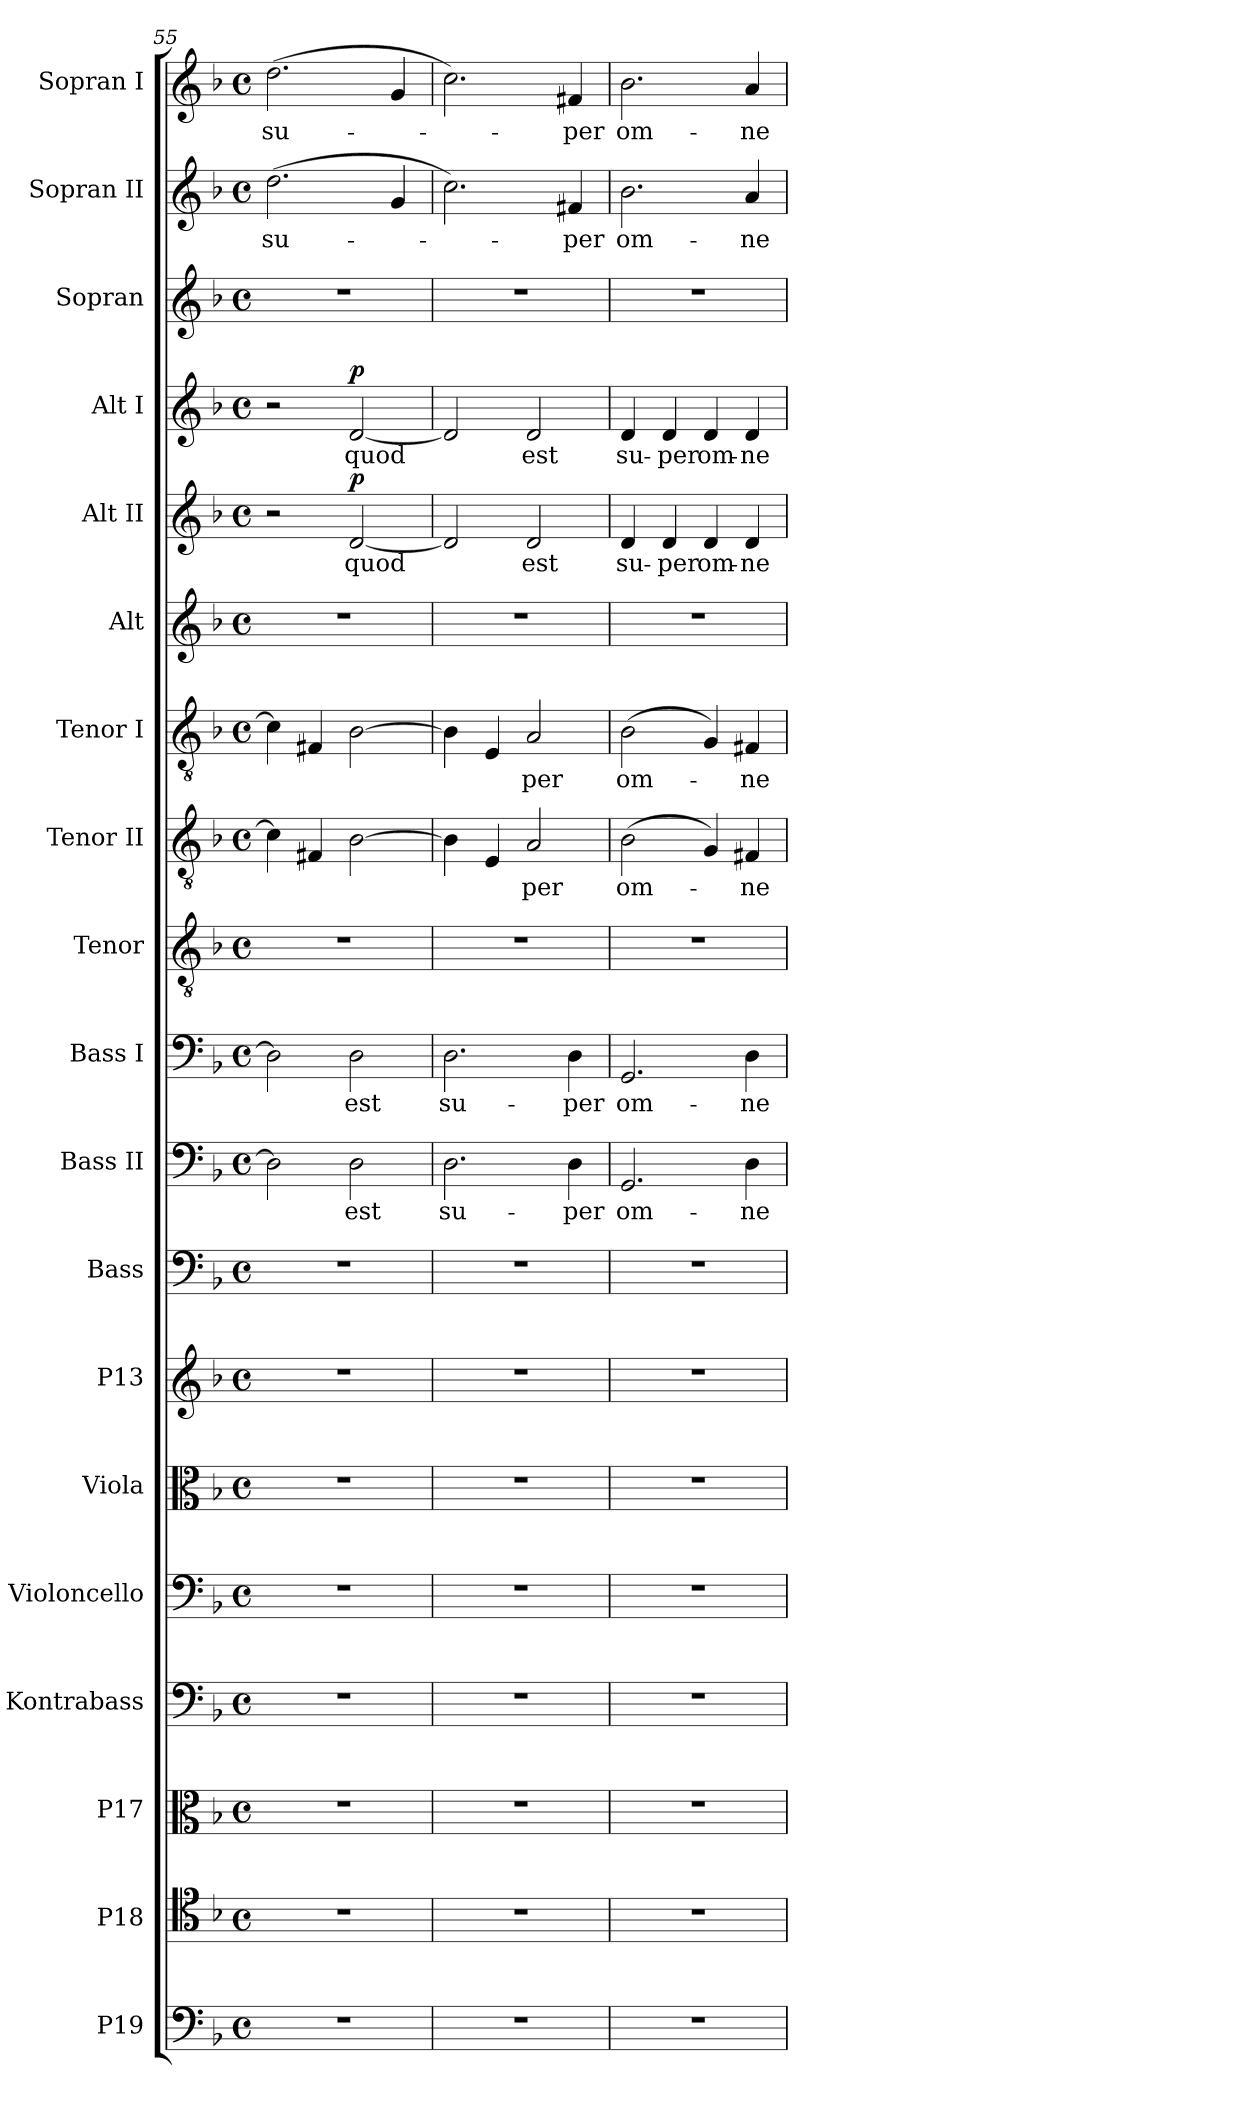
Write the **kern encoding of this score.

**kern	**kern	**kern	**kern	**kern	**kern	**kern	**kern	**kern	**text	**kern	**text	**kern	**kern	**text	**kern	**text	**kern	**kern	**text	**dynam	**kern	**text	**dynam	**kern	**kern	**text	**kern	**text
*part19	*part18	*part17	*part16	*part15	*part14	*part13	*part12	*part11	*part11	*part10	*part10	*part9	*part8	*part8	*part7	*part7	*part6	*part5	*part5	*part5	*part4	*part4	*part4	*part3	*part2	*part2	*part1	*part1
*staff19	*staff18	*staff17	*staff16	*staff15	*staff14	*staff13	*staff12	*staff11	*staff11	*staff10	*staff10	*staff9	*staff8	*staff8	*staff7	*staff7	*staff6	*staff5	*staff5	*staff5	*staff4	*staff4	*staff4	*staff3	*staff2	*staff2	*staff1	*staff1
*I"P19	*I"P18	*I"P17	*I"Kontrabass	*I"Violoncello	*I"Viola	*I"P13	*I"Bass	*I"Bass II	*	*I"Bass I	*	*I"Tenor	*I"Tenor II	*	*I"Tenor I	*	*I"Alt	*I"Alt II	*	*	*I"Alt I	*	*	*I"Sopran	*I"Sopran II	*	*I"Sopran I	*
*	*	*	*I'Kb.	*I'Vc.	*I'Vla.	*	*I'B.	*I'B.	*	*I'B.	*	*I'T.	*I'T.	*	*I'T.	*	*I'A.	*I'A.	*	*	*I'A.	*	*	*I'S.	*I'S.	*	*I'S.	*
*clefF4	*clefC4	*clefC3	*clefF4	*clefF4	*clefC3	*clefG2	*clefF4	*clefF4	*	*clefF4	*	*clefGv2	*clefGv2	*	*clefGv2	*	*clefG2	*clefG2	*	*	*clefG2	*	*	*clefG2	*clefG2	*	*clefG2	*
*	*	*	*ITrd7c12	*	*	*	*	*	*	*	*	*ITrd7c12	*ITrd7c12	*	*ITrd7c12	*	*	*	*	*	*	*	*	*	*	*	*	*
*k[b-]	*k[b-]	*k[b-]	*k[b-]	*k[b-]	*k[b-]	*k[b-]	*k[b-]	*k[b-]	*	*k[b-]	*	*k[b-]	*k[b-]	*	*k[b-]	*	*k[b-]	*k[b-]	*	*	*k[b-]	*	*	*k[b-]	*k[b-]	*	*k[b-]	*
*F:	*F:	*F:	*F:	*F:	*F:	*F:	*F:	*F:	*	*F:	*	*F:	*F:	*	*F:	*	*F:	*F:	*	*	*F:	*	*	*F:	*F:	*	*F:	*
*M4/4	*M4/4	*M4/4	*M4/4	*M4/4	*M4/4	*M4/4	*M4/4	*M4/4	*	*M4/4	*	*M4/4	*M4/4	*	*M4/4	*	*M4/4	*M4/4	*	*	*M4/4	*	*	*M4/4	*M4/4	*	*M4/4	*
*met(c)	*met(c)	*met(c)	*met(c)	*met(c)	*met(c)	*met(c)	*met(c)	*met(c)	*	*met(c)	*	*met(c)	*met(c)	*	*met(c)	*	*met(c)	*met(c)	*	*	*met(c)	*	*	*met(c)	*met(c)	*	*met(c)	*
=55	=55	=55	=55	=55	=55	=55	=55	=55	=55	=55	=55	=55	=55	=55	=55	=55	=55	=55	=55	=55	=55	=55	=55	=55	=55	=55	=55	=55
!	!	!	!	!	!	!	!	!	!	!	!	!	!	!	!	!	!	!	!	!	!	!	!	!	!	!LO:LY:b:color=#000000	!	!
!	!	!	!	!	!	!	!	!	!	!	!	!	!	!	!	!	!	!	!	!	!	!	!	!	!	!	!	!LO:LY:b:color=#000000
1r	1r	1r	1r	1r	1r	1r	1r	2Di\]	.	2Di\]	.	1r	4Ci\]	.	4Ci\]	.	1r	2r	.	.	2r	.	.	1r	(2.ddi\	su-	(2.ddi\	su-
.	.	.	.	.	.	.	.	.	.	.	.	.	4FF#Xi/	.	4FF#Xi/	.	.	.	.	.	.	.	.	.	.	.	.	.
!	!	!	!	!	!	!	!	!	!LO:LY:b:color=#000000	!	!	!	!	!	!	!	!	!	!	!	!	!	!	!	!	!	!	!
!	!	!	!	!	!	!	!	!	!	!	!LO:LY:b:color=#000000	!	!	!	!	!	!	!	!	!	!	!	!	!	!	!	!	!
!	!	!	!	!	!	!	!	!	!	!	!	!	!	!	!	!	!	!	!LO:LY:b:color=#000000	!	!	!	!	!	!	!	!	!
!	!	!	!	!	!	!	!	!	!	!	!	!	!	!	!	!	!	!	!	!	!	!LO:LY:b:color=#000000	!	!	!	!	!	!
.	.	.	.	.	.	.	.	2Di\	est	2Di\	est	.	[2BB-i\	.	[2BB-i\	.	.	[2di/	quod	p	[2di/	quod	p	.	.	.	.	.
.	.	.	.	.	.	.	.	.	.	.	.	.	.	.	.	.	.	.	.	.	.	.	.	.	4gi/	.	4gi/	.
=56	=56	=56	=56	=56	=56	=56	=56	=56	=56	=56	=56	=56	=56	=56	=56	=56	=56	=56	=56	=56	=56	=56	=56	=56	=56	=56	=56	=56
!	!	!	!	!	!	!	!	!	!LO:LY:b:color=#000000	!	!	!	!	!	!	!	!	!	!	!	!	!	!	!	!	!	!	!
!	!	!	!	!	!	!	!	!	!	!	!LO:LY:b:color=#000000	!	!	!	!	!	!	!	!	!	!	!	!	!	!	!	!	!
1r	1r	1r	1r	1r	1r	1r	1r	2.Di\	su-	2.Di\	su-	1r	4BB-i\]	.	4BB-i\]	.	1r	2di/]	.	.	2di/]	.	.	1r	2.cci\)	.	2.cci\)	.
.	.	.	.	.	.	.	.	.	.	.	.	.	4EEi/	.	4EEi/	.	.	.	.	.	.	.	.	.	.	.	.	.
!	!	!	!	!	!	!	!	!	!	!	!	!	!	!LO:LY:b:color=#000000	!	!	!	!	!	!	!	!	!	!	!	!	!	!
!	!	!	!	!	!	!	!	!	!	!	!	!	!	!	!	!LO:LY:b:color=#000000	!	!	!	!	!	!	!	!	!	!	!	!
!	!	!	!	!	!	!	!	!	!	!	!	!	!	!	!	!	!	!	!LO:LY:b:color=#000000	!	!	!	!	!	!	!	!	!
!	!	!	!	!	!	!	!	!	!	!	!	!	!	!	!	!	!	!	!	!	!	!LO:LY:b:color=#000000	!	!	!	!	!	!
.	.	.	.	.	.	.	.	.	.	.	.	.	2AAi/	-per	2AAi/	-per	.	2di/	est	.	2di/	est	.	.	.	.	.	.
!	!	!	!	!	!	!	!	!	!LO:LY:b:color=#000000	!	!	!	!	!	!	!	!	!	!	!	!	!	!	!	!	!	!	!
!	!	!	!	!	!	!	!	!	!	!	!LO:LY:b:color=#000000	!	!	!	!	!	!	!	!	!	!	!	!	!	!	!	!	!
!	!	!	!	!	!	!	!	!	!	!	!	!	!	!	!	!	!	!	!	!	!	!	!	!	!	!LO:LY:b:color=#000000	!	!
!	!	!	!	!	!	!	!	!	!	!	!	!	!	!	!	!	!	!	!	!	!	!	!	!	!	!	!	!LO:LY:b:color=#000000
.	.	.	.	.	.	.	.	4Di\	-per	4Di\	-per	.	.	.	.	.	.	.	.	.	.	.	.	.	4f#Xi/	-per	4f#Xi/	-per
=57	=57	=57	=57	=57	=57	=57	=57	=57	=57	=57	=57	=57	=57	=57	=57	=57	=57	=57	=57	=57	=57	=57	=57	=57	=57	=57	=57	=57
!	!	!	!	!	!	!	!	!	!LO:LY:b:color=#000000	!	!	!	!	!	!	!	!	!	!	!	!	!	!	!	!	!	!	!
!	!	!	!	!	!	!	!	!	!	!	!LO:LY:b:color=#000000	!	!	!	!	!	!	!	!	!	!	!	!	!	!	!	!	!
!	!	!	!	!	!	!	!	!	!	!	!	!	!	!LO:LY:b:color=#000000	!	!	!	!	!	!	!	!	!	!	!	!	!	!
!	!	!	!	!	!	!	!	!	!	!	!	!	!	!	!	!LO:LY:b:color=#000000	!	!	!	!	!	!	!	!	!	!	!	!
!	!	!	!	!	!	!	!	!	!	!	!	!	!	!	!	!	!	!	!LO:LY:b:color=#000000	!	!	!	!	!	!	!	!	!
!	!	!	!	!	!	!	!	!	!	!	!	!	!	!	!	!	!	!	!	!	!	!LO:LY:b:color=#000000	!	!	!	!	!	!
!	!	!	!	!	!	!	!	!	!	!	!	!	!	!	!	!	!	!	!	!	!	!	!	!	!	!LO:LY:b:color=#000000	!	!
!	!	!	!	!	!	!	!	!	!	!	!	!	!	!	!	!	!	!	!	!	!	!	!	!	!	!	!	!LO:LY:b:color=#000000
1r	1r	1r	1r	1r	1r	1r	1r	2.GGi/	om-	2.GGi/	om-	1r	(2BB-i\	om-	(2BB-i\	om-	1r	4di/	su-	.	4di/	su-	.	1r	2.b-i\	om-	2.b-i\	om-
!	!	!	!	!	!	!	!	!	!	!	!	!	!	!	!	!	!	!	!LO:LY:b:color=#000000	!	!	!	!	!	!	!	!	!
!	!	!	!	!	!	!	!	!	!	!	!	!	!	!	!	!	!	!	!	!	!	!LO:LY:b:color=#000000	!	!	!	!	!	!
.	.	.	.	.	.	.	.	.	.	.	.	.	.	.	.	.	.	4di/	-per	.	4di/	-per	.	.	.	.	.	.
!	!	!	!	!	!	!	!	!	!	!	!	!	!	!	!	!	!	!	!LO:LY:b:color=#000000	!	!	!	!	!	!	!	!	!
!	!	!	!	!	!	!	!	!	!	!	!	!	!	!	!	!	!	!	!	!	!	!LO:LY:b:color=#000000	!	!	!	!	!	!
.	.	.	.	.	.	.	.	.	.	.	.	.	4GGi/)	.	4GGi/)	.	.	4di/	om-	.	4di/	om-	.	.	.	.	.	.
!	!	!	!	!	!	!	!	!	!LO:LY:b:color=#000000	!	!	!	!	!	!	!	!	!	!	!	!	!	!	!	!	!	!	!
!	!	!	!	!	!	!	!	!	!	!	!LO:LY:b:color=#000000	!	!	!	!	!	!	!	!	!	!	!	!	!	!	!	!	!
!	!	!	!	!	!	!	!	!	!	!	!	!	!	!LO:LY:b:color=#000000	!	!	!	!	!	!	!	!	!	!	!	!	!	!
!	!	!	!	!	!	!	!	!	!	!	!	!	!	!	!	!LO:LY:b:color=#000000	!	!	!	!	!	!	!	!	!	!	!	!
!	!	!	!	!	!	!	!	!	!	!	!	!	!	!	!	!	!	!	!LO:LY:b:color=#000000	!	!	!	!	!	!	!	!	!
!	!	!	!	!	!	!	!	!	!	!	!	!	!	!	!	!	!	!	!	!	!	!LO:LY:b:color=#000000	!	!	!	!	!	!
!	!	!	!	!	!	!	!	!	!	!	!	!	!	!	!	!	!	!	!	!	!	!	!	!	!	!LO:LY:b:color=#000000	!	!
!	!	!	!	!	!	!	!	!	!	!	!	!	!	!	!	!	!	!	!	!	!	!	!	!	!	!	!	!LO:LY:b:color=#000000
.	.	.	.	.	.	.	.	4Di\	-ne	4Di\	-ne	.	4FF#Xi/	-ne	4FF#Xi/	-ne	.	4di/	-ne	.	4di/	-ne	.	.	4ai/	-ne	4ai/	-ne
=	=	=	=	=	=	=	=	=	=	=	=	=	=	=	=	=	=	=	=	=	=	=	=	=	=	=	=	=
*-	*-	*-	*-	*-	*-	*-	*-	*-	*-	*-	*-	*-	*-	*-	*-	*-	*-	*-	*-	*-	*-	*-	*-	*-	*-	*-	*-	*-
